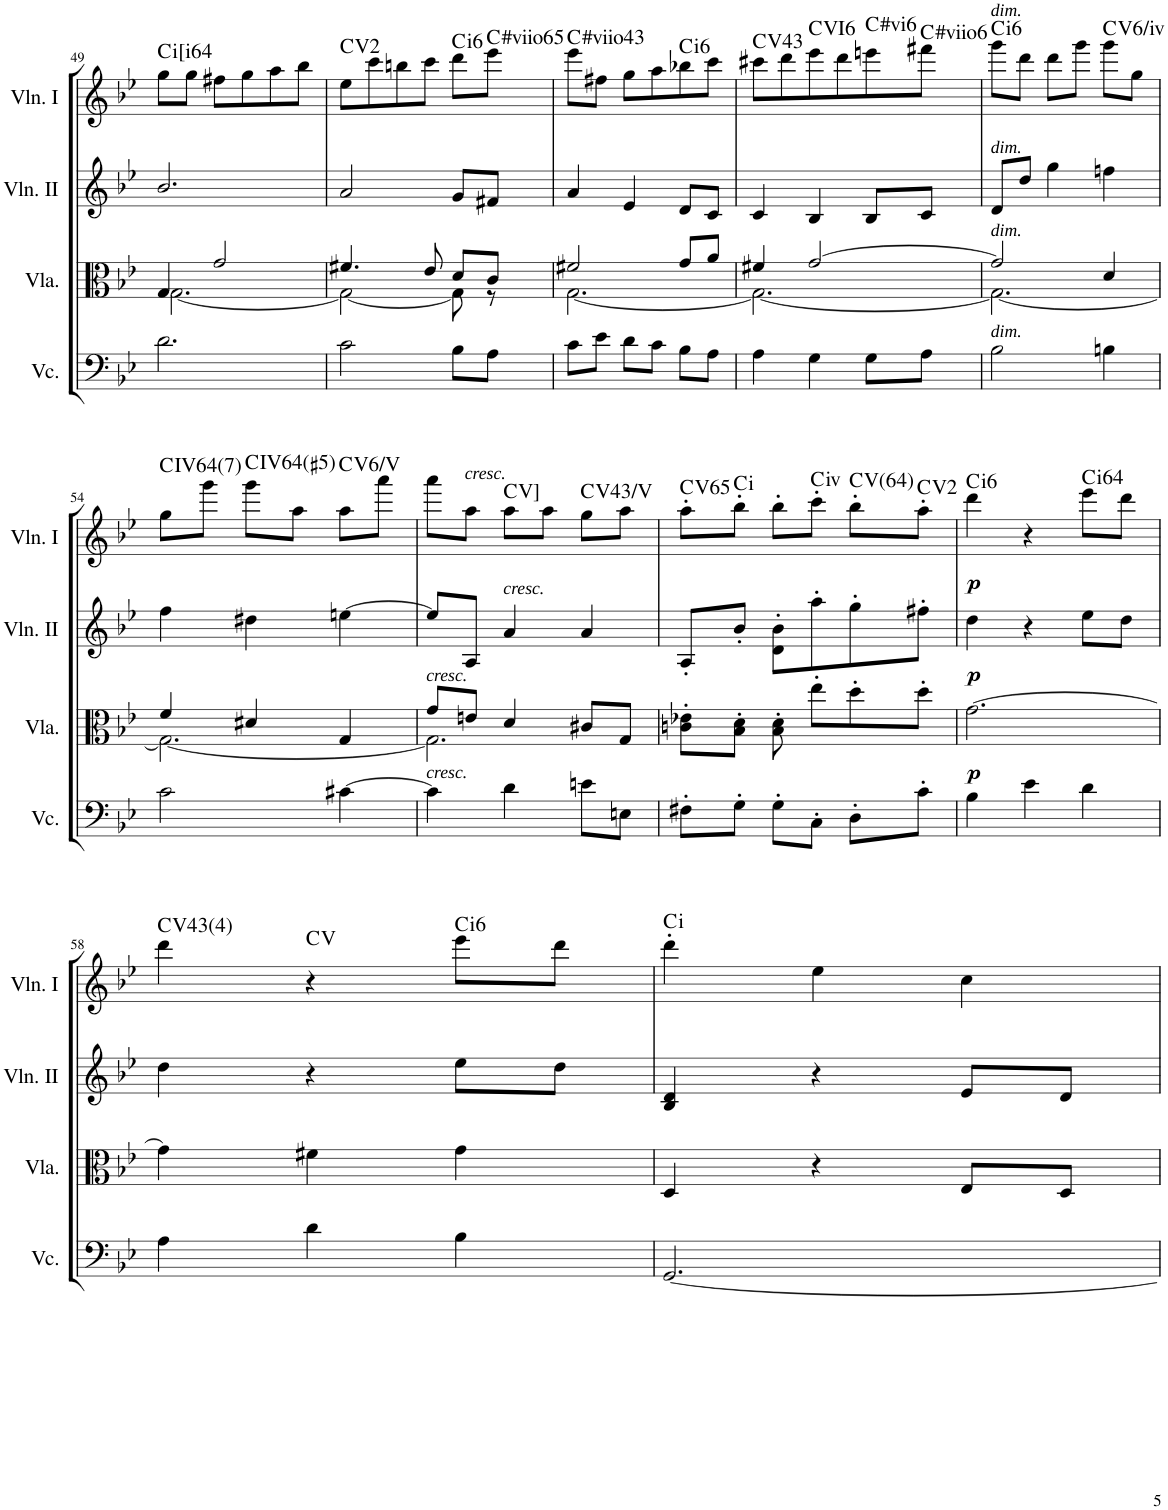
**kern	**kern	**dynam	**kern	**dynam	**kern	**dynam	**harte
*part4	*part3	*part3	*part2	*part2	*part1	*part1	*part1
*staff4	*staff3	*staff3	*staff2	*staff2	*staff1	*staff1	*
*I"Violoncello	*I"Viola	*	*I"Violin II	*	*I"Violin I	*	*
*I'Vc.	*I'Vla.	*	*I'Vln. II	*	*I'Vln. I	*	*
!!LO:PB:g=z
*clefF4	*clefC3	*	*clefG2	*	*clefG2	*	*
*k[b-e-]	*k[b-e-]	*	*k[b-e-]	*	*k[b-e-]	*	*
*g:	*g:	*	*g:	*	*g:	*	*
*M3/4	*M3/4	*	*M3/4	*	*M3/4	*	*
=49	=49	=49	=49	=49	=49	=49	=49
*	*^	*	*	*	*	*	*
!	!	!	!	!	!	!	!	!LO:H:kt=i
2.d\	4G/	[2.G\	.	2.b-/	.	8gg\L	.	.
.	.	.	.	.	.	8gg\J	.	.
.	2g/	.	.	.	.	8ff#X\L	.	.
.	.	.	.	.	.	8gg\	.	.
.	.	.	.	.	.	8aa\	.	.
.	.	.	.	.	.	8bb-\J	.	.
=50	=50	=50	=50	=50	=50	=50	=50	=50
2c\	4.f#X/	2G\_	.	2a/	.	8ee-\L	.	C:maj(2)
.	.	.	.	.	.	8ccc\	.	.
.	.	.	.	.	.	8bbn\	.	.
.	8e-/	.	.	.	.	8ccc\J	.	.
!	!	!	!	!	!	!	!	!LO:H:kt=i
8B-\L	8d/L	8G\]	.	8g/L	.	8ddd\L	.	.
!	!	!	!	!	!	!	!	!LO:H:kt=#viio
8A\J	8c/J	8r	.	8f#X/J	.	8eee-\J	.	.
=51	=51	=51	=51	=51	=51	=51	=51	=51
!	!	!	!	!	!	!	!	!LO:H:kt=#viio
8c\L	2f#X/	[2.G\	.	4a/	.	8eee-\L	.	.
8e-\J	.	.	.	.	.	8ff#X\J	.	.
8d\L	.	.	.	4e-/	.	8gg\L	.	.
8c\J	.	.	.	.	.	8aa\	.	.
!	!	!	!	!	!	!	!	!LO:H:kt=i
8B-\L	8g/L	.	.	8d/L	.	8bb-X\	.	.
8A\J	8a/J	.	.	8c/J	.	8ccc\J	.	.
=52	=52	=52	=52	=52	=52	=52	=52	=52
!	!	!	!	!	!	!	!	!LO:H:kt=43
4A\	4f#X/	2.G\_	.	4c/	.	8ccc#X\L	.	C:maj
.	.	.	.	.	.	8ddd\	.	.
!	!	!	!	!	!	!	!	!LO:H:kt=6
4G\	[2g/	.	.	4B-/	.	8eee-\	.	C:maj6
.	.	.	.	.	.	8ddd\	.	.
!	!	!	!	!	!	!	!	!LO:H:kt=#vi
8G\L	.	.	.	8B-/L	.	8eeen\	.	.
!	!	!	!	!	!	!	!	!LO:H:kt=#viio
8A\J	.	.	.	8c/J	.	8fff#X\J	.	.
=53	=53	=53	=53	=53	=53	=53	=53	=53
!	!	!	!	!	!	!LO:TX:a:i:t=dim.	!	!
!	!	!	!	!LO:TX:a:i:t=dim.	!	!	!	!
!	!LO:TX:a:i:t=dim.	!	!	!	!	!	!	!
!LO:TX:a:i:t=dim.	!	!	!	!	!	!	!	!LO:H:kt=i
2B-\	2g/]	2.G\_	.	8d/L	.	8ggg\L	.	.
.	.	.	.	8dd/J	.	8ddd\J	.	.
.	.	.	.	4gg\	.	8ddd\L	.	.
.	.	.	.	.	.	8ggg\J	.	.
!	!	!	!	!	!	!	!	!LO:H:kt=6/
4Bn\	4d/	.	.	4ffn\	.	8ggg\L	.	C:maj
.	.	.	.	.	.	8gg\J	.	.
!!LO:LB:g=z
=54	=54	=54	=54	=54	=54	=54	=54	=54
!	!	!	!	!	!	!	!	!LO:H:kt=64
2c\	4f/	2.G\_	.	4ff\	.	8gg\L	.	C:maj7
.	.	.	.	.	.	8ggg\J	.	.
!	!	!	!	!	!	!	!	!LO:H:kt=64
.	4d#X/	.	.	4dd#X\	.	8ggg\L	.	C:(3,#5)
.	.	.	.	.	.	8aa\J	.	.
!	!	!	!	!	!	!	!	!LO:H:kt=V
[4c#X\	4G/	.	.	[4een\	.	8aa\L	.	.
.	.	.	.	.	.	8aaa\J	.	.
=55	=55	=55	=55	=55	=55	=55	=55	=55
!	!LO:TX:a:i:t=cresc.	!	!	!	!	!	!	!
!LO:TX:a:i:t=cresc.	!	!	!	!	!	!	!	!
4c#\]	8g/L	2.G\]	.	8ee/L]	.	8aaa\L	.	.
!	!	!	!	!	!	!LO:TX:a:i:t=cresc.	!	!
.	8en/J	.	.	8A/J	.	8aa\J	.	.
!	!	!	!	!LO:TX:a:i:t=cresc.	!	!	!	!
4d\	4d/	.	.	4a/	.	8aa\L	.	C:maj
.	.	.	.	.	.	8aa\J	.	.
!	!	!	!	!	!	!	!	!LO:H:kt=V
8en\L	8c#X/L	.	.	4a/	.	8gg\L	.	.
8En\J	8G/J	.	.	.	.	8aa\J	.	.
*	*v	*v	*	*	*	*	*	*
=56	=56	=56	=56	=56	=56	=56	=56
!	!	!	!	!	!	!	!LO:H:kt=65
8F#X'\L	8cn\' 8e-X\'L	.	8A'/L	.	8aa'\L	.	C:maj
!	!	!	!	!	!	!	!LO:H:kt=i
8G'\J	8B-\' 8d\'J	.	8b-'/J	.	8bb-'\J	.	.
8G'\L	8B-\' 8d\'	.	8d\' 8b-\'L	.	8bb-'\L	.	.
!	!	!	!	!	!	!	!LO:H:kt=iv
8C'\J	8ee-'\L	.	8aa'\	.	8ccc'\J	.	.
!	!	!	!	!	!	!	!LO:H:kt=64
8D'\L	8dd'\	.	8gg'\	.	8bb-'\L	.	C:maj
8c'\J	8dd'\J	.	8ff#X'\J	.	8aa'\J	.	C:maj(2)
=57	=57	=57	=57	=57	=57	=57	=57
!	!	!LO:DY:b	!	!LO:DY:b	!	!LO:DY:b	!LO:H:kt=i
4B-\	[2.g\	p	4dd\	p	4ddd\	p	.
4e-\	.	.	4r	.	4r	.	.
!	!	!	!	!	!	!	!LO:H:kt=i
4d\	.	.	8ee-\L	.	8eee-\L	.	.
.	.	.	8dd\J	.	8ddd\J	.	.
!!LO:LB:g=z
=58	=58	=58	=58	=58	=58	=58	=58
!	!	!	!	!	!	!	!LO:H:kt=43
4A\	4g\]	.	4dd\	.	4ddd\	.	C:maj(4)
4d\	4f#X\	.	4r	.	4r	.	C:maj
!	!	!	!	!	!	!	!LO:H:kt=i
4B-\	4g\	.	8ee-\L	.	8eee-\L	.	.
.	.	.	8dd\J	.	8ddd\J	.	.
=59	=59	=59	=59	=59	=59	=59	=59
!	!	!	!	!	!	!	!LO:H:kt=i
[2.GG/	4D/	.	4B-/ 4d/	.	4ddd'\	.	.
.	4r	.	4r	.	4ee-\	.	.
.	8E-/L	.	8e-/L	.	4cc\	.	.
.	8D/J	.	8d/J	.	.	.	.
=	=	=	=	=	=	=	=
*-	*-	*-	*-	*-	*-	*-	*-
